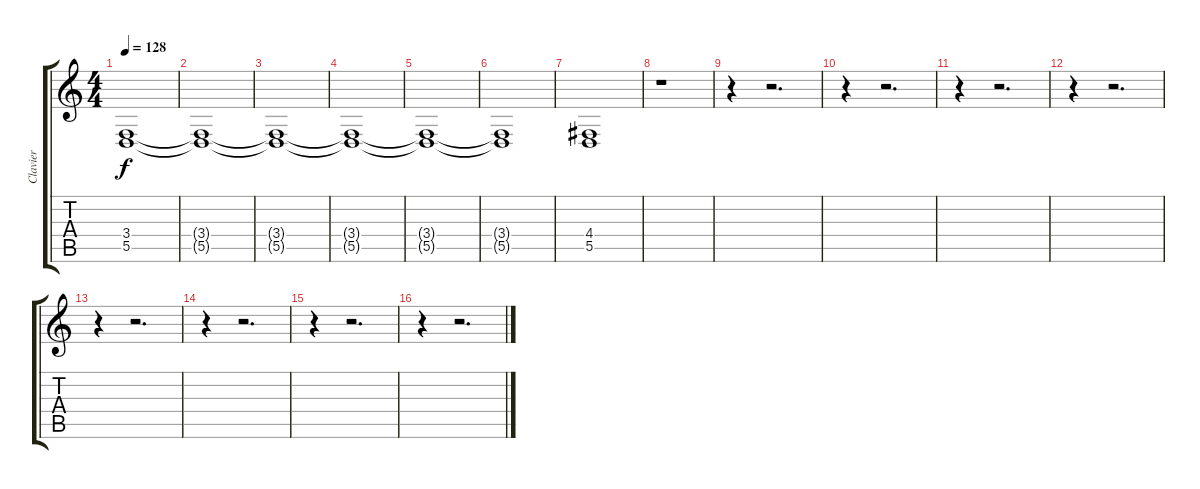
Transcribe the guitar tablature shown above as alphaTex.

\track ("Clavier" "Clavier") {instrument synthstrings1}
\staff {score tabs}
\tuning (E4 B3 G3 D3 A2 E2) {hide}
\ts (4 4)
\tempo 128
\clef g2
\ks c
(3.4{t} 5.5{t}).1{dy f} |
(3.4{t} 5.5{t}).1 |
(3.4{t} 5.5{t}).1 |
(3.4{t} 5.5{t}).1 |
(3.4{t} 5.5{t}).1 |
(3.4{t} 5.5{t}).1 |
(4.4 5.5).1 |
r.1 |
r.4 r.2{d} |
r.4 r.2{d} |
r.4 r.2{d} |
r.4 r.2{d} |
r.4 r.2{d} |
r.4 r.2{d} |
r.4 r.2{d} |
r.4 r.2{d}
